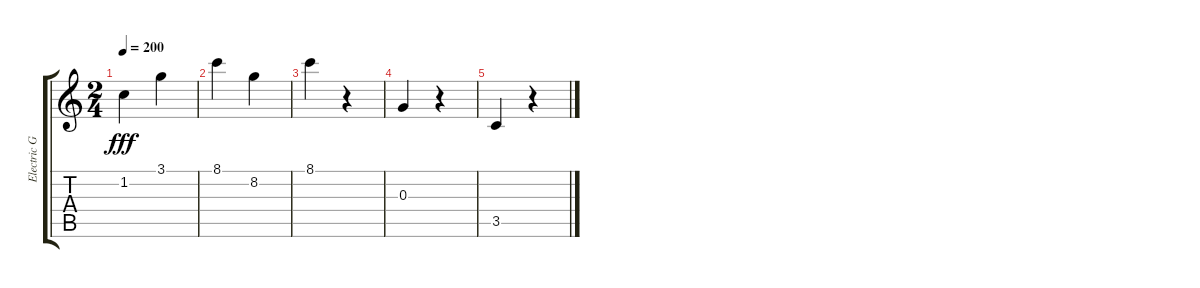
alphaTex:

\track ("Electric Guitar 3" "Electric G") {instrument distortionguitar}
\staff {score tabs}
\tuning (E4 B3 G3 D3 A2 E2) {hide}
\ts (2 4)
\tempo 200
\clef g2
\ks c
1.2.4{dy fff} 3.1.4 |
8.1.4 8.2.4 |
8.1.4 r.4 |
0.3.4 r.4 |
3.5.4 r.4
